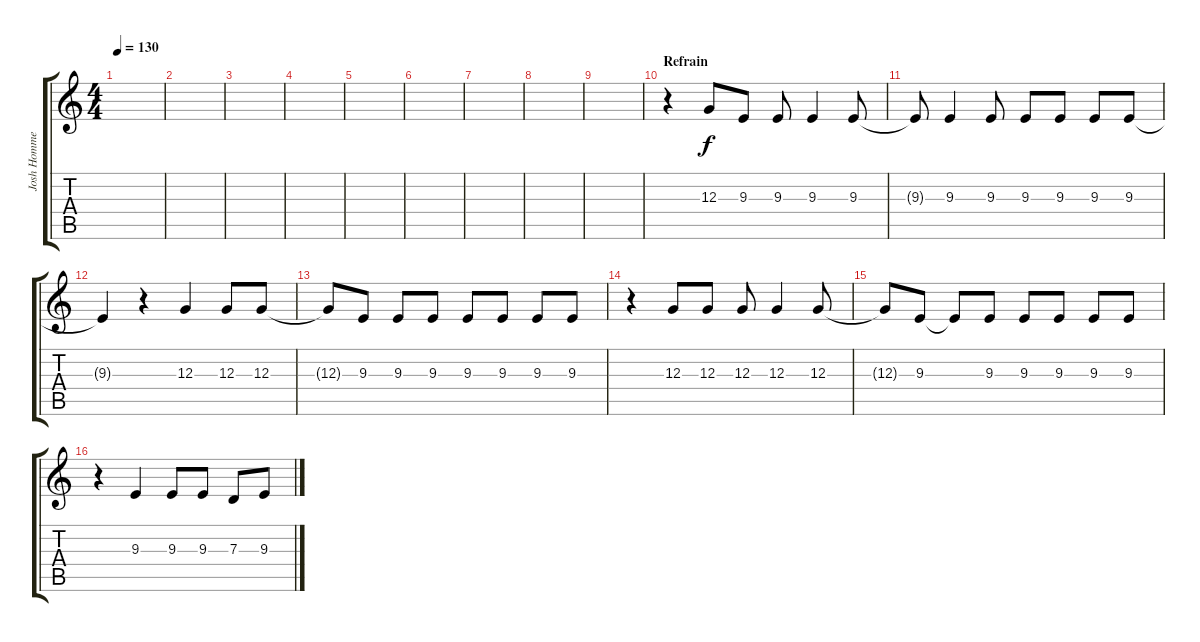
\track ("Josh Homme and Alain Johannes (Voices)" "Josh Homme") {instrument altosax}
\staff {score tabs}
\tuning (E4 B3 G3 D3 A2 E2) {hide}
\ts (4 4)
\tempo 130
\clef g2
\ks c
|
|
|
|
|
|
|
|
|
\section ("" "Refrain")
r.4 12.3.8 9.3.8 9.3.8 9.3.4 9.3.8 |
9.3{t}.8 9.3.4 9.3.8 9.3.8 9.3.8 9.3.8 9.3.8 |
9.3{t}.4 r.4 12.3.4 12.3.8 12.3.8 |
12.3{t}.8 9.3.8 9.3.8 9.3.8 9.3.8 9.3.8 9.3.8 9.3.8 |
r.4 12.3.8 12.3.8 12.3.8 12.3.4 12.3.8 |
12.3{t}.8 9.3.8 9.3{t}.8 9.3.8 9.3.8 9.3.8 9.3.8 9.3.8 |
r.4 9.3.4 9.3.8 9.3.8 7.3.8 9.3.8
